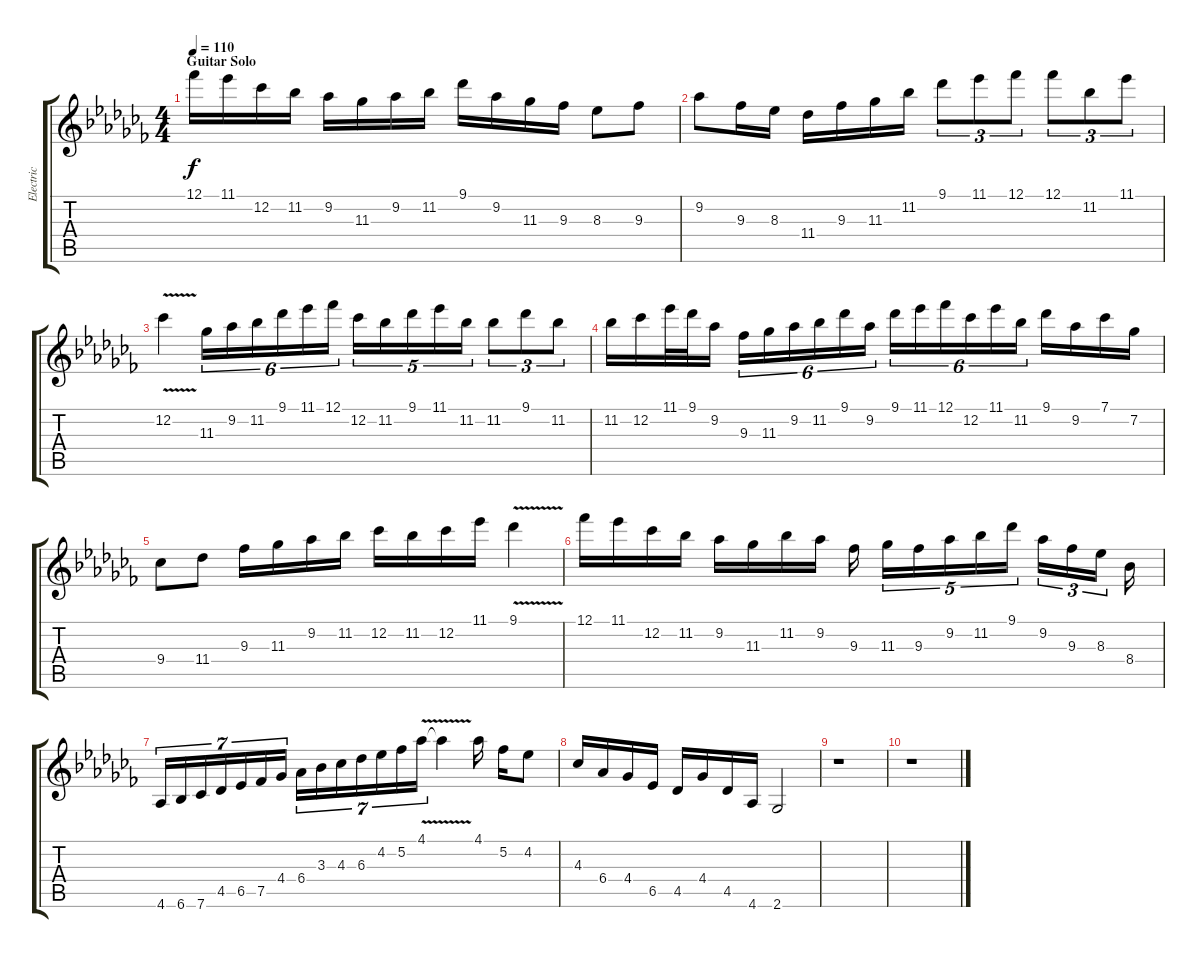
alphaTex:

\track ("Electric" "Electric") {instrument distortionguitar}
\staff {score tabs}
\tuning (E4 B3 G3 D3 A2 E2) {hide}
\ts (4 4)
\section ("" "Guitar Solo")
\tempo 110
\clef g2
\ks abminor
12.1.16{dy f volume 15} 11.1.16 12.2.16 11.2.16 9.2.16 11.3.16 9.2.16 11.2.16 9.1.16 9.2.16 11.3.16 9.3.16 8.3.8 9.3.8 |
9.2.8 9.3.16 8.3.16 11.4.16 9.3.16 11.3.16 11.2.16 9.1.8{tu (3 2)} 11.1.8{tu (3 2)} 12.1.8{tu (3 2)} 12.1.8{tu (3 2)} 11.2.8{tu (3 2)} 11.1.8{tu (3 2)} |
12.2{v}.4 11.3.16{tu (6 4)} 9.2.16{tu (6 4)} 11.2.16{tu (6 4)} 9.1.16{tu (6 4)} 11.1.16{tu (6 4)} 12.1.16{tu (6 4)} 12.2.16{tu (5 4)} 11.2.16{tu (5 4)} 9.1.16{tu (5 4)} 11.1.16{tu (5 4)} 11.2.16{tu (5 4)} 11.2.8{tu (3 2)} 9.1.8{tu (3 2)} 11.2.8{tu (3 2)} |
11.2.16 12.2.16 11.1.32 9.1.32 9.2.16 9.3.16{tu (6 4)} 11.3.16{tu (6 4)} 9.2.16{tu (6 4)} 11.2.16{tu (6 4)} 9.1.16{tu (6 4)} 9.2.16{tu (6 4)} 9.1.16{tu (6 4)} 11.1.16{tu (6 4)} 12.1.16{tu (6 4)} 12.2.16{tu (6 4)} 11.1.16{tu (6 4)} 11.2.16{tu (6 4)} 9.1.16 9.2.16 7.1.16 7.2.16 |
9.4.8 11.4.8 9.3.16 11.3.16 9.2.16 11.2.16 12.2.16 11.2.16 12.2.16 11.1.16 9.1{v}.4 |
12.1.16 11.1.16 12.2.16 11.2.16 9.2.16 11.3.16 11.2.16 9.2.16 9.3.16 11.3.16{tu (5 4)} 9.3.16{tu (5 4)} 9.2.16{tu (5 4)} 11.2.16{tu (5 4)} 9.1.16{tu (5 4)} 9.2.16{tu (3 2)} 9.3.16{tu (3 2)} 8.3.16{tu (3 2)} 8.4.16 |
4.6.16{tu (7 4)} 6.6.16{tu (7 4)} 7.6.16{tu (7 4)} 4.5.16{tu (7 4)} 6.5.16{tu (7 4)} 7.5.16{tu (7 4)} 4.4.16{tu (7 4)} 6.4.16{tu (7 4)} 3.3.16{tu (7 4)} 4.3.16{tu (7 4)} 6.3.16{tu (7 4)} 4.2.16{tu (7 4)} 5.2.16{tu (7 4)} 4.1{v}.16{tu (7 4)} 4.1{t}.4 4.1.16 5.2.16 4.2.8 |
4.3.16 6.4.16 4.4.16 6.5.16 4.5.16 4.4.16 4.5.16 4.6.16 2.6.2 |
r.1 |
r.1
